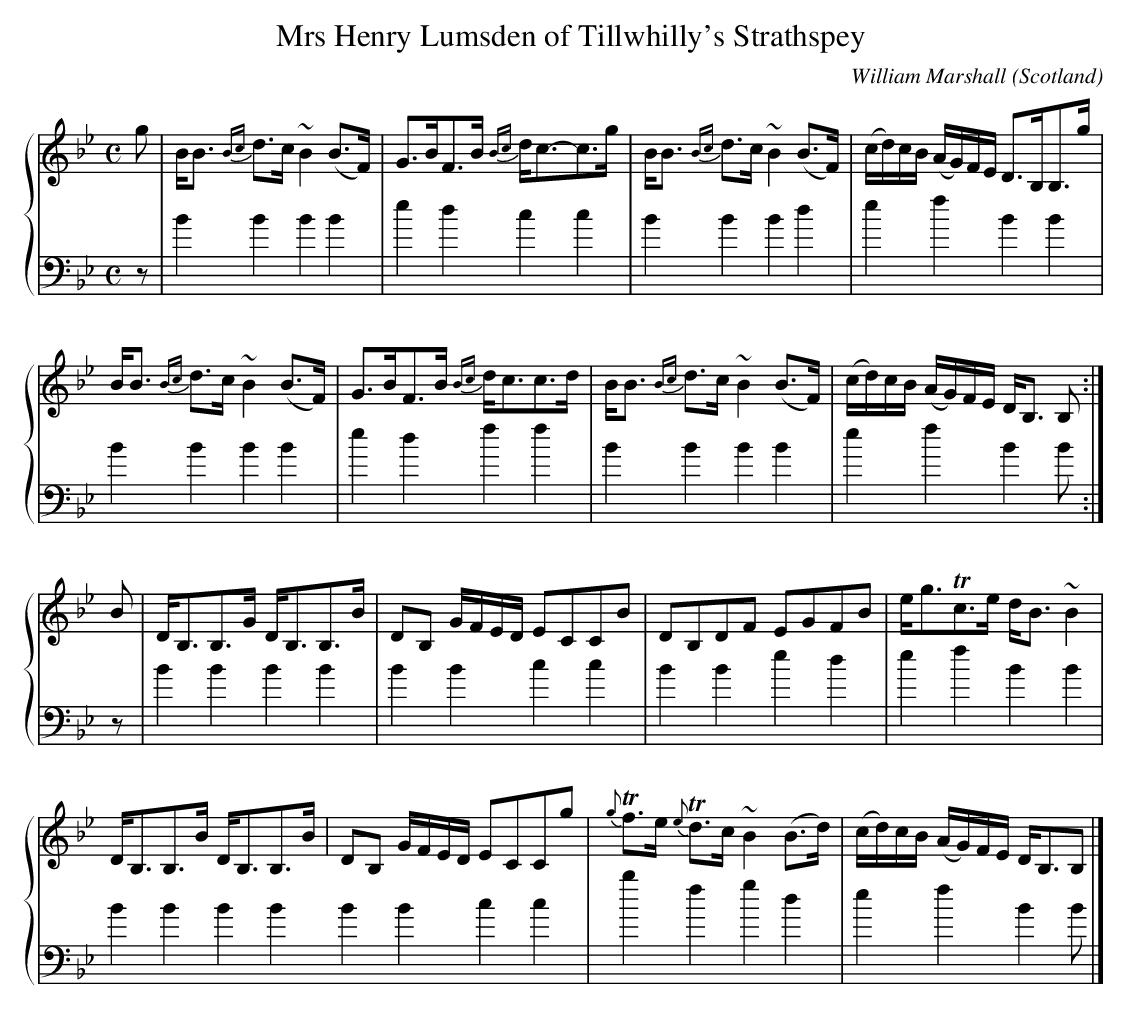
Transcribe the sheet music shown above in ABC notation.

X:1
T:Mrs Henry Lumsden of Tillwhilly's Strathspey
C:William Marshall
L:1/8
M:C
O:Scotland
K:Bb
%%staves { 1 2 }
V:1
g | \
B<B {Bc}d>c ~B2 (B>F) | G>BF>B {Bc}d<c-c>g | \
B<B {Bc}d>c ~B2 (B>F) | (c/d/)c/B/ (A/G/)F/E/ D>B,B,>g |
B<B {Bc}d>c ~B2 (B>F) | G>BF>B {Bc}d<cc>d | \
B<B {Bc}d>c ~B2 (B>F) | (c/d/)c/B/ (A/G/)F/E/ D<B, B, :|
B |\
D<B,B,>G D<B,B,>B | DB, G/F/E/D/ ECCB | \
DB,DF EGFB | e<g!trill!c>e d<B ~B2 |
D<B,B,>B D<B,B,>B | DB, G/F/E/D/ ECCg | \
{g}!trill!f>e {e}!trill!d>c ~B2 (B>d) | (c/d/)c/B/ (A/G/)F/E/ D<B,B, |]
V:2 clef=bass
L:1/4
z/ | BBBB | edcc | BBBd | efBB | BBBB | edff | BBBB | efBB/ :| \
z/ | BBBB | BBcc | BBed | efBB | BBBB BBcc | bfgd | efBB/ |]
